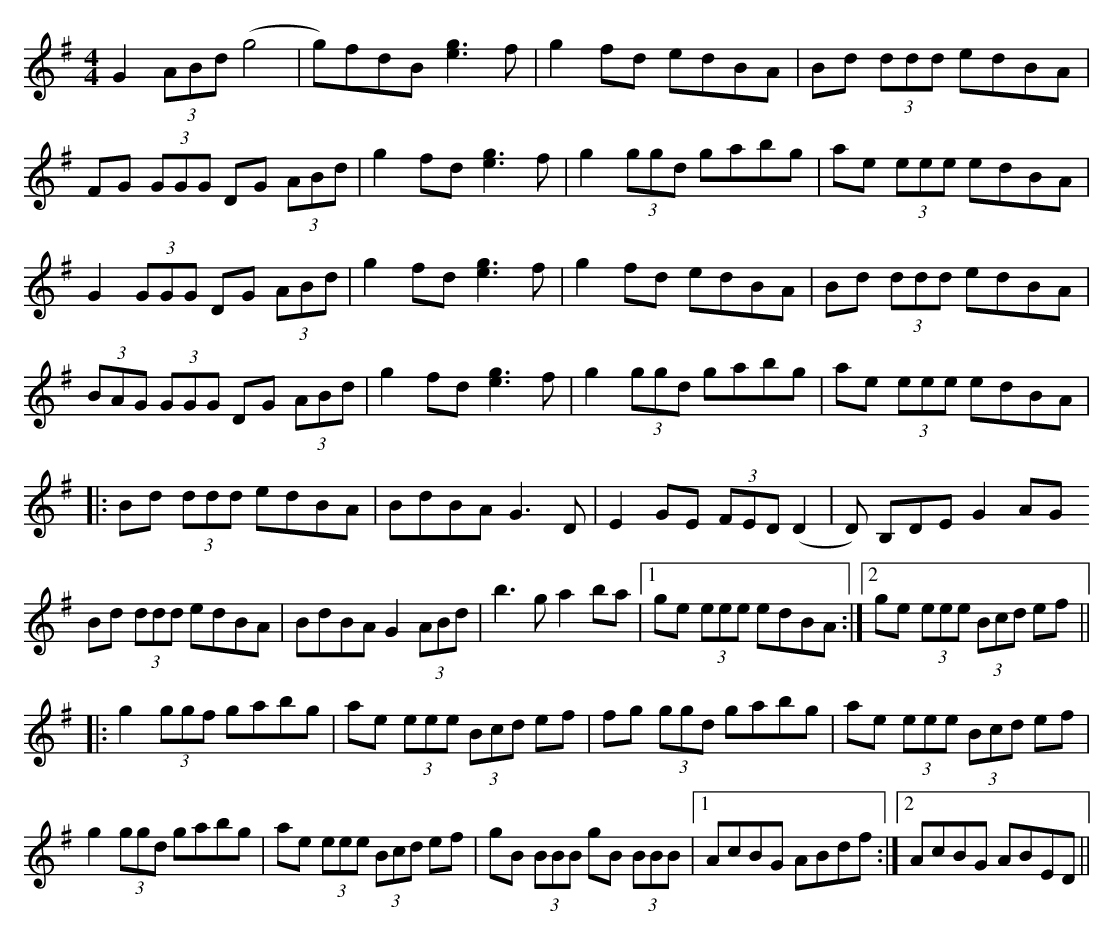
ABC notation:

X:1
M:4/4
K:G
G2 (3ABd (g4|g)fdB [eg]3 f|g2fd edBA|Bd (3ddd edBA|
FG (3GGG DG (3ABd|g2 fd [eg]3 f|g2 (3ggd gabg|ae (3eee edBA|
G2 (3GGG DG (3ABd|g2 fd [eg]3 f|g2fd edBA|Bd (3ddd edBA|
(3BAG (3GGG DG (3ABd|g2 fd [eg]3 f|g2 (3ggd gabg|ae (3eee edBA|
|:Bd (3ddd edBA|BdBA G3 D|E2 GE (3FED (D2|D) B,DE G2 AG
Bd (3ddd edBA|BdBA G2 (3ABd|b3 g a2 ba|1 ge (3eee edBA:|2 ge (3eee (3Bcd ef||
|:g2 (3ggf gabg|ae (3eee (3Bcd ef|fg (3ggd gabg|ae (3eee (3Bcd ef|
g2 (3ggd gabg|ae (3eee (3Bcd ef|gB (3BBB gB (3BBB|1 AcBG ABdf:|2 AcBG ABED||
